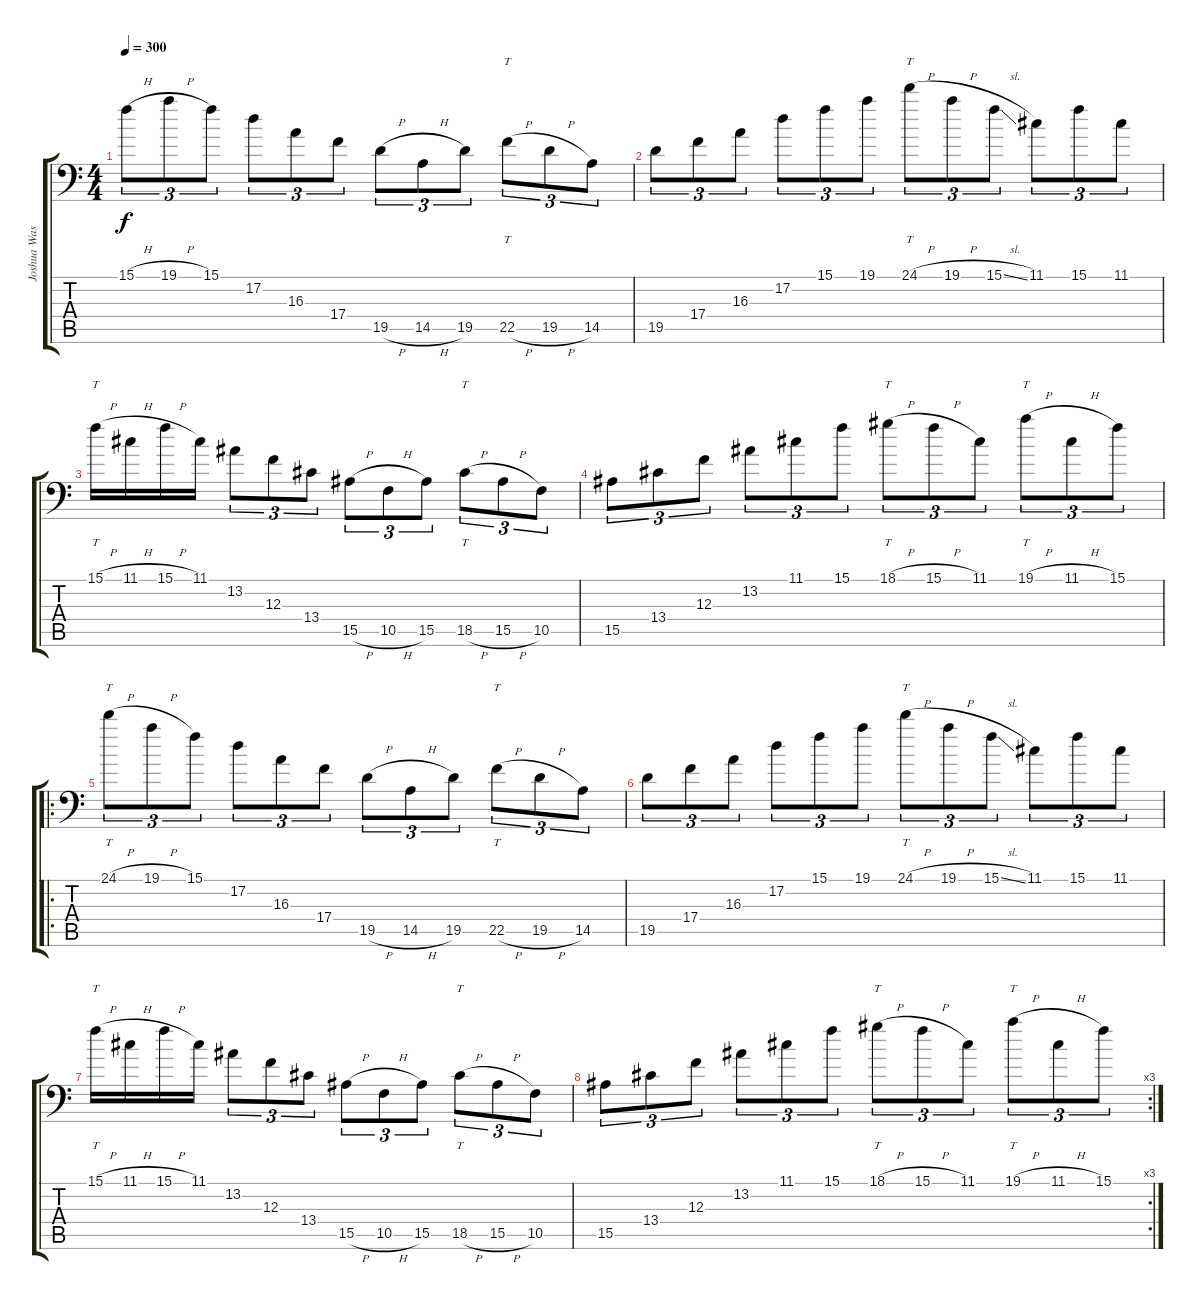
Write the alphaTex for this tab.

\track ("Joshua Wasley" "Joshua Was") {instrument electricbassfinger}
\staff {score tabs}
\tuning (D3 A2 F2 C2 G1 D1) {hide}
\ts (4 4)
\tempo 300
\clef f4
\ks c
15.1{h}.8{tu (3 2) dy f} 19.1{h}.8{tu (3 2)} 15.1.8{tu (3 2)} 17.2.8{tu (3 2)} 16.3.8{tu (3 2)} 17.4.8{tu (3 2)} 19.5{h}.8{tu (3 2)} 14.5{h}.8{tu (3 2)} 19.5.8{tu (3 2)} 22.5{h}.8{tt tu (3 2)} 19.5{h}.8{tu (3 2)} 14.5.8{tu (3 2)} |
19.5.8{tu (3 2)} 17.4.8{tu (3 2)} 16.3.8{tu (3 2)} 17.2.8{tu (3 2)} 15.1.8{tu (3 2)} 19.1.8{tu (3 2)} 24.1{h}.8{tt tu (3 2)} 19.1{h}.8{tu (3 2)} 15.1{sl}.8{tu (3 2)} 11.1.8{tu (3 2)} 15.1.8{tu (3 2)} 11.1.8{tu (3 2)} |
15.1{h}.16{tt} 11.1{h}.16 15.1{h}.16 11.1.16 13.2.8{tu (3 2)} 12.3.8{tu (3 2)} 13.4.8{tu (3 2)} 15.5{h}.8{tu (3 2)} 10.5{h}.8{tu (3 2)} 15.5.8{tu (3 2)} 18.5{h}.8{tt tu (3 2)} 15.5{h}.8{tu (3 2)} 10.5.8{tu (3 2)} |
15.5.8{tu (3 2)} 13.4.8{tu (3 2)} 12.3.8{tu (3 2)} 13.2.8{tu (3 2)} 11.1.8{tu (3 2)} 15.1.8{tu (3 2)} 18.1{h}.8{tt tu (3 2)} 15.1{h}.8{tu (3 2)} 11.1.8{tu (3 2)} 19.1{h}.8{tt tu (3 2)} 11.1{h}.8{tu (3 2)} 15.1.8{tu (3 2)} |
\ro
24.1{h}.8{tt tu (3 2)} 19.1{h}.8{tu (3 2)} 15.1.8{tu (3 2)} 17.2.8{tu (3 2)} 16.3.8{tu (3 2)} 17.4.8{tu (3 2)} 19.5{h}.8{tu (3 2)} 14.5{h}.8{tu (3 2)} 19.5.8{tu (3 2)} 22.5{h}.8{tt tu (3 2)} 19.5{h}.8{tu (3 2)} 14.5.8{tu (3 2)} |
19.5.8{tu (3 2)} 17.4.8{tu (3 2)} 16.3.8{tu (3 2)} 17.2.8{tu (3 2)} 15.1.8{tu (3 2)} 19.1.8{tu (3 2)} 24.1{h}.8{tt tu (3 2)} 19.1{h}.8{tu (3 2)} 15.1{sl}.8{tu (3 2)} 11.1.8{tu (3 2)} 15.1.8{tu (3 2)} 11.1.8{tu (3 2)} |
15.1{h}.16{tt} 11.1{h}.16 15.1{h}.16 11.1.16 13.2.8{tu (3 2)} 12.3.8{tu (3 2)} 13.4.8{tu (3 2)} 15.5{h}.8{tu (3 2)} 10.5{h}.8{tu (3 2)} 15.5.8{tu (3 2)} 18.5{h}.8{tt tu (3 2)} 15.5{h}.8{tu (3 2)} 10.5.8{tu (3 2)} |
\rc 3
15.5.8{tu (3 2)} 13.4.8{tu (3 2)} 12.3.8{tu (3 2)} 13.2.8{tu (3 2)} 11.1.8{tu (3 2)} 15.1.8{tu (3 2)} 18.1{h}.8{tt tu (3 2)} 15.1{h}.8{tu (3 2)} 11.1.8{tu (3 2)} 19.1{h}.8{tt tu (3 2)} 11.1{h}.8{tu (3 2)} 15.1.8{tu (3 2)}
